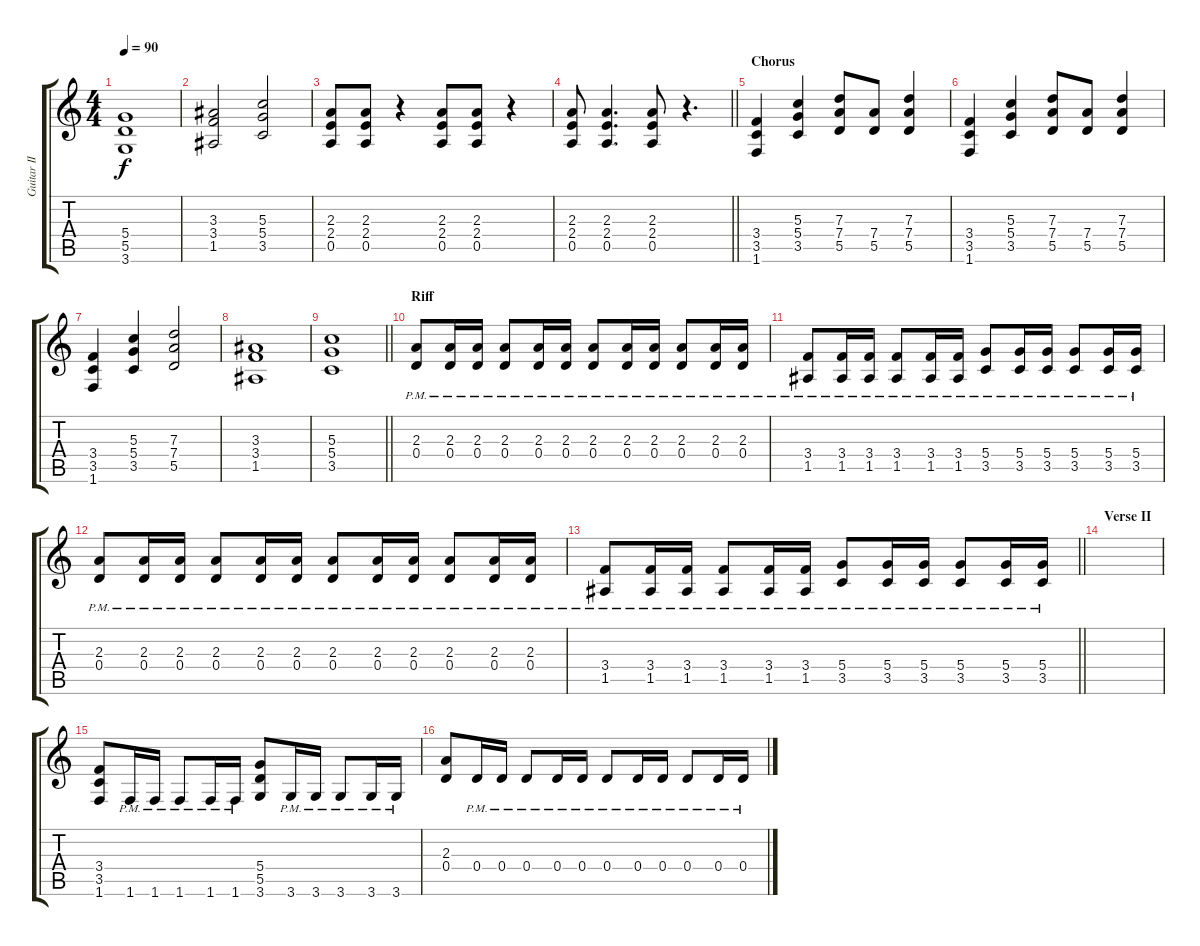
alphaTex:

\track ("Guitar II" "Guitar II") {instrument acousticguitarsteel}
\staff {score tabs}
\tuning (E4 B3 G3 D3 A2 E2) {hide}
\ts (4 4)
\tempo 90
\clef g2
\ks c
(5.4 5.5 3.6).1{dy f} |
(3.3 3.4 1.5).2 (5.3 5.4 3.5).2 |
(2.3 2.4 0.5).8 (2.3 2.4 0.5).8 r.4 (2.3 2.4 0.5).8 (2.3 2.4 0.5).8 r.4 |
\barLineRight lightlight
(2.3 2.4 0.5).8 (2.3 2.4 0.5).4{d} (2.3 2.4 0.5).8 r.4{d} |
\section ("" "Chorus")
(3.4 3.5 1.6).4 (5.3 5.4 3.5).4 (7.3 7.4 5.5).8 (7.4 5.5).8 (7.3 7.4 5.5).4 |
(3.4 3.5 1.6).4 (5.3 5.4 3.5).4 (7.3 7.4 5.5).8 (7.4 5.5).8 (7.3 7.4 5.5).4 |
(3.4 3.5 1.6).4 (5.3 5.4 3.5).4 (7.3 7.4 5.5).2 |
(3.3 3.4 1.5).1 |
\barLineRight lightlight
(5.3 5.4 3.5).1 |
\section ("" "Riff")
(2.3{pm} 0.4{pm}).8 (2.3{pm} 0.4{pm}).16 (2.3{pm} 0.4{pm}).16 (2.3{pm} 0.4{pm}).8 (2.3{pm} 0.4{pm}).16 (2.3{pm} 0.4{pm}).16 (2.3{pm} 0.4{pm}).8 (2.3{pm} 0.4{pm}).16 (2.3{pm} 0.4{pm}).16 (2.3{pm} 0.4{pm}).8 (2.3{pm} 0.4{pm}).16 (2.3{pm} 0.4{pm}).16 |
(3.4{pm} 1.5{pm}).8 (3.4{pm} 1.5{pm}).16 (3.4{pm} 1.5{pm}).16 (3.4{pm} 1.5{pm}).8 (3.4{pm} 1.5{pm}).16 (3.4{pm} 1.5{pm}).16 (5.4{pm} 3.5{pm}).8 (5.4{pm} 3.5{pm}).16 (5.4{pm} 3.5{pm}).16 (5.4{pm} 3.5{pm}).8 (5.4{pm} 3.5{pm}).16 (5.4{pm} 3.5{pm}).16 |
(2.3{pm} 0.4{pm}).8 (2.3{pm} 0.4{pm}).16 (2.3{pm} 0.4{pm}).16 (2.3{pm} 0.4{pm}).8 (2.3{pm} 0.4{pm}).16 (2.3{pm} 0.4{pm}).16 (2.3{pm} 0.4{pm}).8 (2.3{pm} 0.4{pm}).16 (2.3{pm} 0.4{pm}).16 (2.3{pm} 0.4{pm}).8 (2.3{pm} 0.4{pm}).16 (2.3{pm} 0.4{pm}).16 |
\barLineRight lightlight
(3.4{pm} 1.5{pm}).8 (3.4{pm} 1.5{pm}).16 (3.4{pm} 1.5{pm}).16 (3.4{pm} 1.5{pm}).8 (3.4{pm} 1.5{pm}).16 (3.4{pm} 1.5{pm}).16 (5.4{pm} 3.5{pm}).8 (5.4{pm} 3.5{pm}).16 (5.4{pm} 3.5{pm}).16 (5.4{pm} 3.5{pm}).8 (5.4{pm} 3.5{pm}).16 (5.4{pm} 3.5{pm}).16 |
\section ("" "Verse II")
|
(3.4 3.5 1.6).8 1.6{pm}.16 1.6{pm}.16 1.6{pm}.8 1.6{pm}.16 1.6{pm}.16 (5.4 5.5 3.6).8 3.6{pm}.16 3.6{pm}.16 3.6{pm}.8 3.6{pm}.16 3.6{pm}.16 |
(2.3 0.4).8 0.4{pm}.16 0.4{pm}.16 0.4{pm}.8 0.4{pm}.16 0.4{pm}.16 0.4{pm}.8 0.4{pm}.16 0.4{pm}.16 0.4{pm}.8 0.4{pm}.16 0.4{pm}.16
